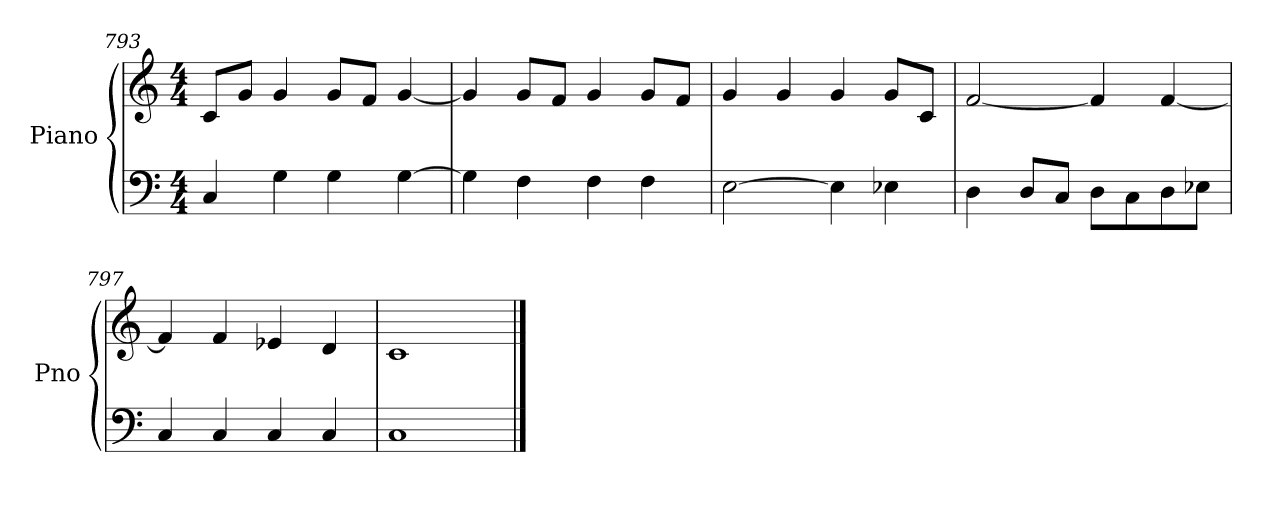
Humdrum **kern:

**kern	**kern
*part1	*part1
*staff2	*staff1
*I"Piano	*
*I'Pno	*
!!LO:LB:g=z
*clefF4	*clefG2
*k[]	*k[]
*M4/4	*M4/4
=793	=793
4C/	8c/L
.	8g/J
4G\	4g/
4G\	8g/L
.	8f/J
[4G\	[4g/
=794	=794
4G\]	4g/]
4F\	8g/L
.	8f/J
4F\	4g/
4F\	8g/L
.	8f/J
=795	=795
[2E\	4g/
.	4g/
4E\]	4g/
4E-X\	8g/L
.	8c/J
=796	=796
4D\	[2f/
8D/L	.
8C/J	.
8D\L	4f/]
8C\	.
8D\	[4f/
8E-X\J	.
=797	=797
4C/	4f/]
4C/	4f/
4C/	4e-X/
4C/	4d/
=798	=798
1C	1c
==	==
*-	*-
